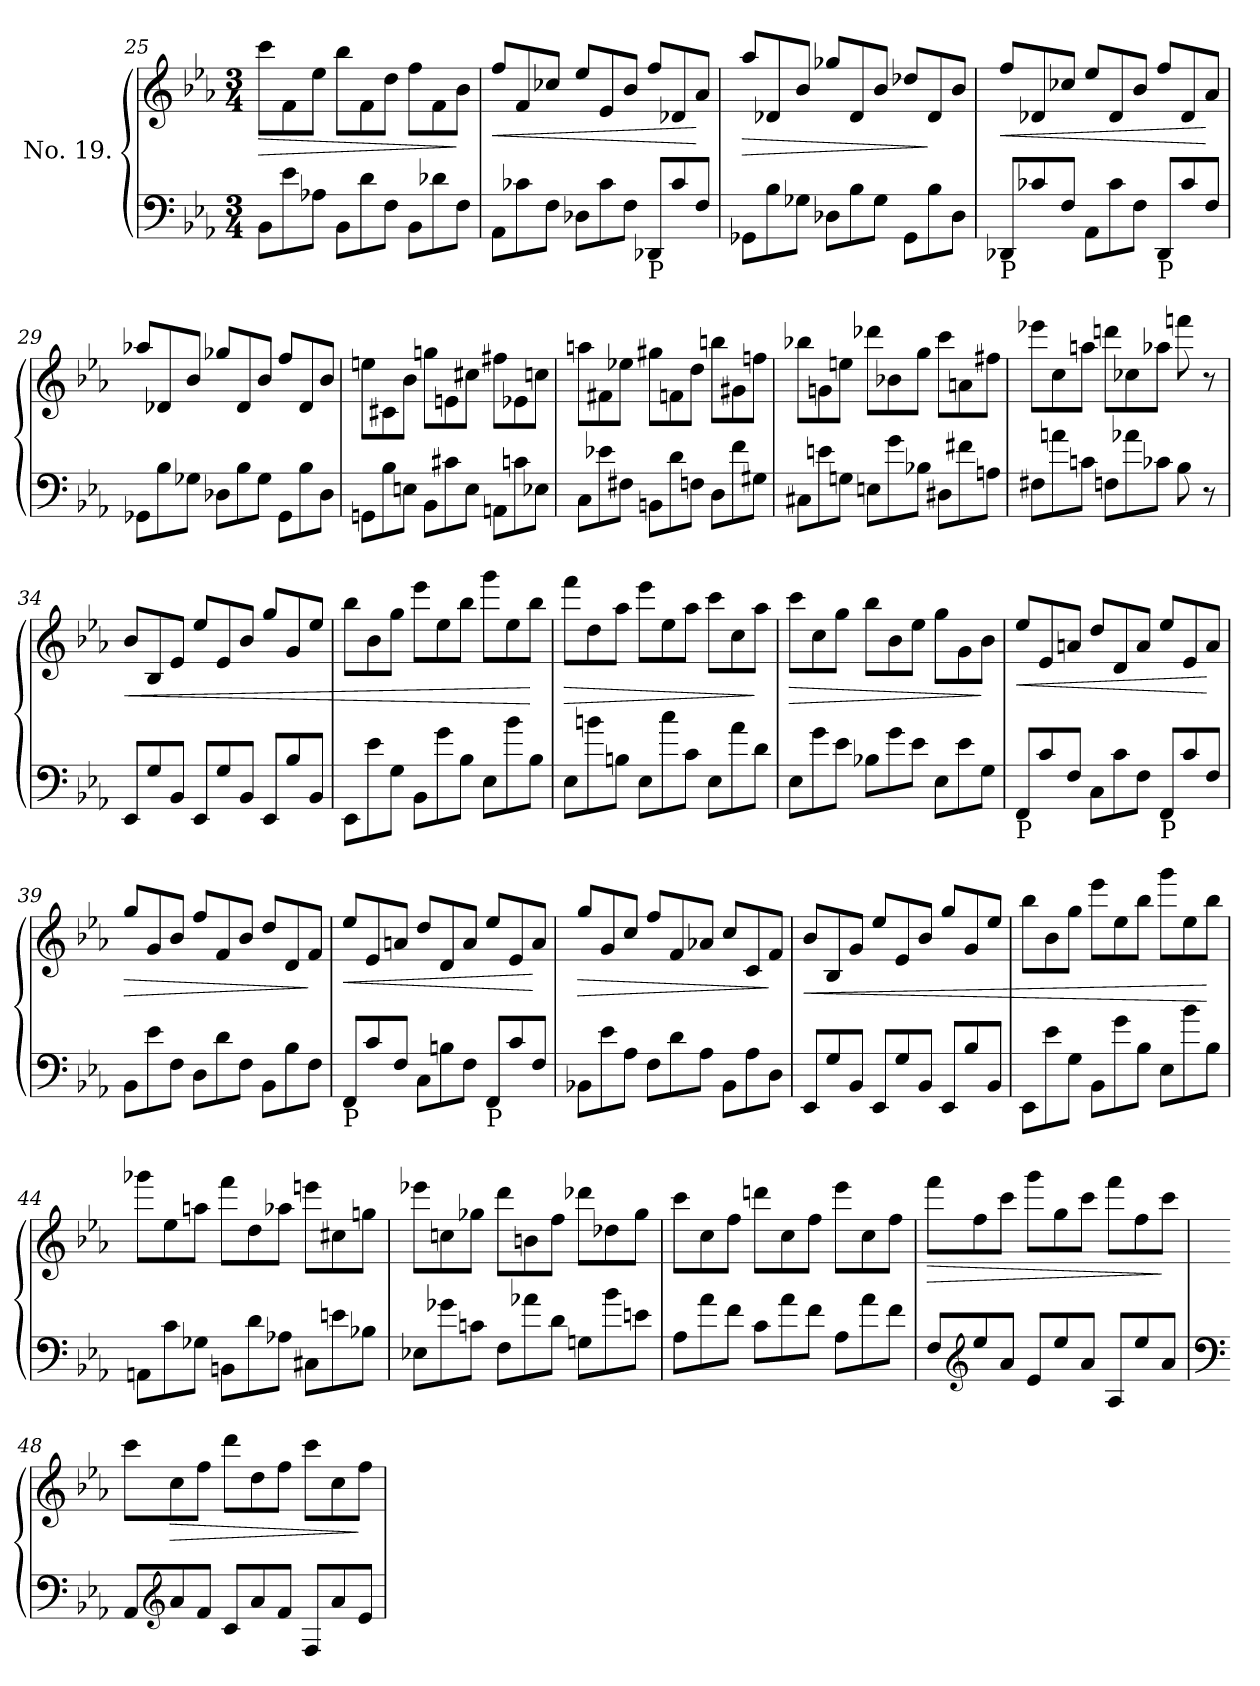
**kern	**kern	**dynam
*part1	*part1	*part1
*staff2	*staff1	*staff1/2
*I"No. 19.	*	*
!!LO:LB:g=z
*clefF4	*clefG2	*
*k[b-e-a-]	*k[b-e-a-]	*
*E-:	*E-:	*
*M3/4	*M3/4	*
*Xtuplet	*Xtuplet	*
=25	=25	=25
!	!	!LO:HP:b
12BB-\L	12ccc\L	>
12e-\	12f\	.
12A-X\J	12ee-\J	.
12BB-\L	12bb-\L	.
12d\	12f\	.
12F\J	12dd\J	.
12BB-\L	12ff\L	.
12d-X\	12f\	.
12F\J	12b-\J	]
=26	=26	=26
!	!	!LO:HP:b
12AA-\L	12ff/L	<
12c-X\	12f/	.
12F\J	12cc-X/J	.
12D-X\L	12ee-/L	.
12c-\	12e-/	.
12F\J	12b-/J	.
!LO:TX:b:t=P	!	!
12DD-X/L	12ff/L	.
12c-/	12d-X/	.
12F/J	12a-/J	[
=27	=27	=27
!	!	!LO:HP:b
12GG-X\L	12aa-/L	>
12B-\	12d-X/	.
12G-X\J	12b-/J	.
12D-X\L	12gg-X/L	.
12B-\	12d-/	.
12G-\J	12b-/J	.
12GG-\L	12dd-X/L	.
12B-\	12d-/	]
12D-\J	12b-/J	.
=28	=28	=28
!LO:TX:b:t=P	!	!
!	!	!LO:HP:b
12DD-X/L	12ff/L	<
12c-X/	12d-X/	.
12F/J	12cc-X/J	.
12AA-\L	12ee-/L	.
12c-\	12d-/	.
12F\J	12b-/J	.
!LO:TX:b:t=P	!	!
12DD-/L	12ff/L	.
12c-/	12d-/	.
12F/J	12a-/J	[
!!LO:LB:g=z
=29	=29	=29
12GG-X\L	12aa-X/L	.
12B-\	12d-X/	.
12G-X\J	12b-/J	.
12D-X\L	12gg-X/L	.
12B-\	12d-/	.
12G-\J	12b-/J	.
12GG-\L	12ff/L	.
12B-\	12d-/	.
12D-\J	12b-/J	.
=30	=30	=30
12GGn\L	12een\L	.
12B-\	12c#X\	.
12En\J	12b-\J	.
12BB-\L	12ggn\L	.
12c#X\	12en\	.
12E\J	12cc#X\J	.
12AAn\L	12ff#X\L	.
12cn\	12e-X\	.
12E-X\J	12ccn\J	.
=31	=31	=31
12C\L	12aan\L	.
12e-X\	12f#X\	.
12F#X\J	12ee-X\J	.
12BBn\L	12gg#X\L	.
12d\	12fn\	.
12Fn\J	12dd\J	.
12D\L	12bbn\L	.
12f\	12g#X\	.
12G#X\J	12ffn\J	.
!!LO:LB:g=z
=32	=32	=32
12C#X\L	12bb-X\L	.
12en\	12gn\	.
12Gn\J	12een\J	.
12En\L	12ddd-X\L	.
12g\	12b-X\	.
12B-X\J	12gg\J	.
12D#X\L	12ccc\L	.
12f#X\	12an\	.
12An\J	12ff#X\J	.
=33	=33	=33
12F#X\L	12eee-X\L	.
12an\	12cc\	.
12cn\J	12aan\J	.
12Fn\L	12dddn\L	.
12a-X\	12cc-X\	.
12c-X\J	12aa-X\J	.
8B-\	8fffn\	.
8r	8r	.
=34	=34	=34
!	!	!LO:HP:b
12EE-/L	12b-/L	<
12G/	12B-/	.
12BB-/J	12e-/J	.
12EE-/L	12ee-/L	.
12G/	12e-/	.
12BB-/J	12b-/J	.
12EE-/L	12gg/L	.
12B-/	12g/	.
12BB-/J	12ee-/J	.
!!LO:LB:g=z
=35	=35	=35
12EE-\L	12bb-\L	.
12e-\	12b-\	.
12G\J	12gg\J	.
12BB-\L	12eee-\L	.
12g\	12ee-\	.
12B-\J	12bb-\J	.
12E-\L	12ggg\L	.
12b-\	12ee-\	.
12B-\J	12bb-\J	[
=36	=36	=36
!	!	!LO:HP:b
12E-\L	12fff\L	>
12bn\	12dd\	.
12Bn\J	12aa-\J	.
12E-\L	12eee-\L	.
12cc\	12ee-\	.
12c\J	12aa-\J	.
12E-\L	12ccc\L	.
12a-\	12cc\	.
12d\J	12aa-\J	]
=37	=37	=37
!	!	!LO:HP:b
12E-\L	12ccc\L	>
12g\	12cc\	.
12e-\J	12gg\J	.
12B-X\L	12bb-\L	.
12g\	12b-\	.
12e-\J	12ee-\J	.
12E-\L	12gg\L	.
12e-\	12g\	.
12G\J	12b-\J	]
=38	=38	=38
!LO:TX:b:t=P	!	!
!	!	!LO:HP:b
12FF/L	12ee-/L	<
12c/	12e-/	.
12F/J	12an/J	.
12C\L	12dd/L	.
12c\	12d/	.
12F\J	12a/J	.
!LO:TX:b:t=P	!	!
12FF/L	12ee-/L	.
12c/	12e-/	.
12F/J	12a/J	[
!!LO:PB:g=z
=39	=39	=39
!	!	!LO:HP:b
12BB-\L	12gg/L	>
12e-\	12g/	.
12F\J	12b-/J	.
12D\L	12ff/L	.
12d\	12f/	.
12F\J	12b-/J	.
12BB-\L	12dd/L	.
12B-\	12d/	.
12F\J	12f/J	]
=40	=40	=40
!LO:TX:b:t=P	!	!
!	!	!LO:HP:b
12FF/L	12ee-/L	<
12c/	12e-/	.
12F/J	12an/J	.
12C\L	12dd/L	.
12Bn\	12d/	.
12F\J	12a/J	.
!LO:TX:b:t=P	!	!
12FF/L	12ee-/L	.
12c/	12e-/	.
12F/J	12a/J	[
=41	=41	=41
!	!	!LO:HP:b
12BB-X\L	12gg/L	>
12e-\	12g/	.
12A-\J	12cc/J	.
12F\L	12ff/L	.
12d\	12f/	.
12A-\J	12a-X/J	.
12BB-\L	12cc/L	.
12A-\	12c/	.
12D\J	12f/J	]
=42	=42	=42
!	!	!LO:HP:b
12EE-/L	12b-/L	<
12G/	12B-/	.
12BB-/J	12g/J	.
12EE-/L	12ee-/L	.
12G/	12e-/	.
12BB-/J	12b-/J	.
12EE-/L	12gg/L	.
12B-/	12g/	.
12BB-/J	12ee-/J	.
!!LO:LB:g=z
=43	=43	=43
12EE-\L	12bb-\L	.
12e-\	12b-\	.
12G\J	12gg\J	.
12BB-\L	12eee-\L	.
12g\	12ee-\	.
12B-\J	12bb-\J	.
12E-\L	12ggg\L	.
12b-\	12ee-\	.
12B-\J	12bb-\J	[
=44	=44	=44
12AAn\L	12ggg-X\L	.
12c\	12ee-\	.
12G-X\J	12aan\J	.
12BBn\L	12fff\L	.
12d\	12dd\	.
12A-X\J	12aa-X\J	.
12C#X\L	12eeen\L	.
12en\	12cc#X\	.
12B-X\J	12ggn\J	.
=45	=45	=45
12E-X\L	12eee-X\L	.
12g-X\	12ccn\	.
12cn\J	12gg-X\J	.
12F\L	12ddd\L	.
12a-X\	12bn\	.
12d\J	12ff\J	.
12Gn\L	12ddd-X\L	.
12b-\	12dd-X\	.
12en\J	12gg-\J	.
!!LO:LB:g=z
=46	=46	=46
12A-\L	12ccc\L	.
12a-\	12cc\	.
12f\J	12ff\J	.
12c\L	12dddn\L	.
12a-\	12cc\	.
12f\J	12ff\J	.
12A-\L	12eee-\L	.
12a-\	12cc\	.
12f\J	12ff\J	.
=47	=47	=47
!	!	!LO:HP:b
12F/L	12fff\L	>
*clefG2	*	*
12ee-/	12ff\	.
12a-/J	12ccc\J	.
12e-/L	12ggg\L	.
12ee-/	12gg\	.
12a-/J	12ccc\J	.
12A-/L	12fff\L	.
12ee-/	12ff\	.
12a-/J	12ccc\J	]
=48	=48	=48
*clefF4	*	*
12AA-/L	12ccc\L	.
*clefG2	*	*
!	!	!LO:HP:b
12a-/	12cc\	>
12f/J	12ff\J	.
12c/L	12ddd\L	.
12a-/	12dd\	.
12f/J	12ff\J	.
12F/L	12ccc\L	.
12a-/	12cc\	.
12e-/J	12ff\J	]
=	=	=
*-	*-	*-
